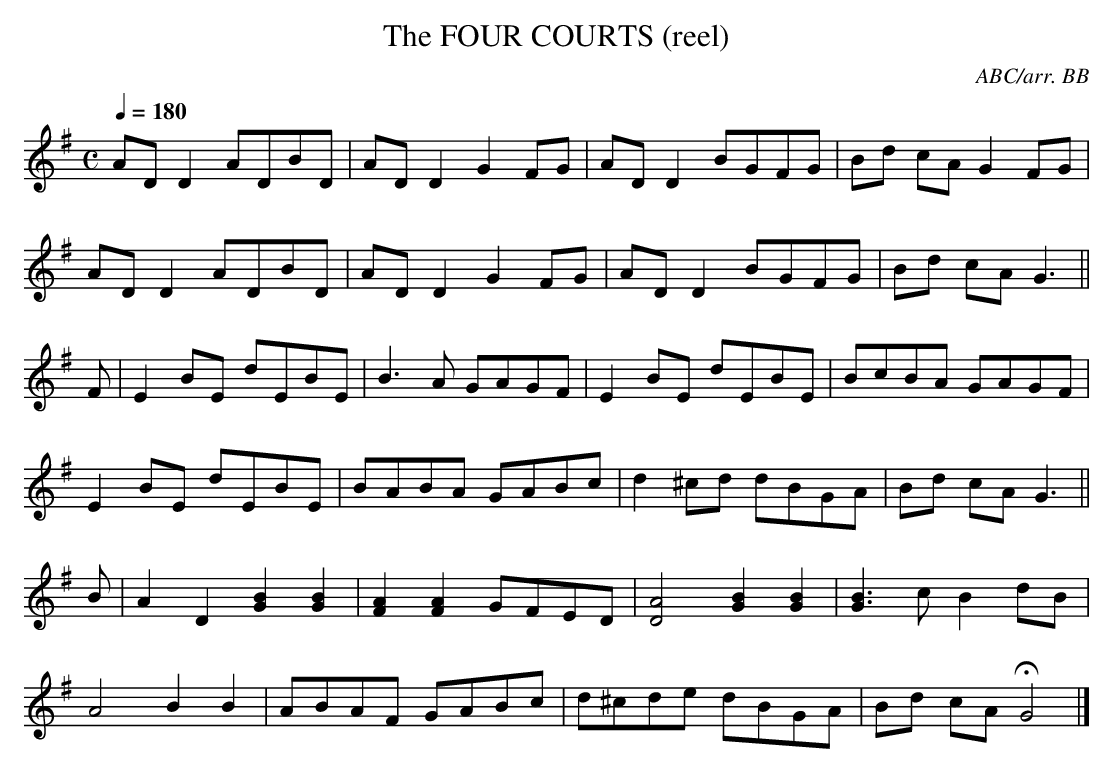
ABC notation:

X:1
T:FOUR COURTS (reel), The
C:ABC/arr. BB
L:1/8
Q:1/4=180
M:C
K:G
ADD2 ADBD|ADD2 G2FG|ADD2 BGFG|Bd cA G2FG|
ADD2 ADBD|ADD2 G2FG|ADD2 BGFG|Bd cA  G3||
F|E2BE dEBE|B3A GAGF|E2BE dEBE|BcBA GAGF|
E2BE dEBE|BABA GABc|d2^cd dBGA|Bd cA G3||
B|A2D2 [G2B2][G2B2]|[F2A2][F2A2] GFED|[A4D4] [G2B2][G2B2]|\
[G3B3]c B2dB|
A4B2B2|ABAF GABc|d^cde dBGA|Bd cA HG4|]
